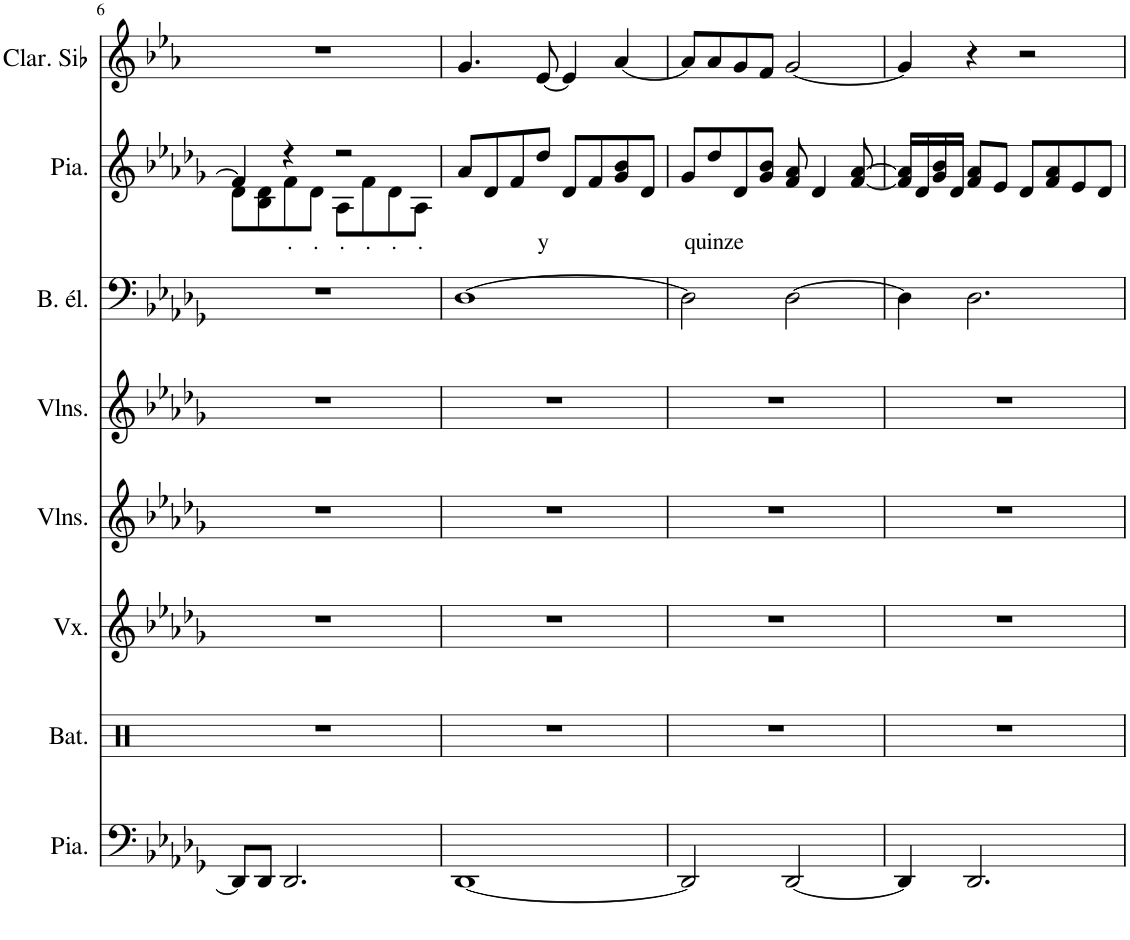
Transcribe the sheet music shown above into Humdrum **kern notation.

**kern	**kern	**kern	**kern	**kern	**kern	**kern	**text	**kern
*part8	*part7	*part6	*part5	*part4	*part3	*part2	*part2	*part1
*staff8	*staff7	*staff6	*staff5	*staff4	*staff3	*staff2	*staff2	*staff1
*I"Piano	*I"Batterie	*I"Voix	*I"Violons	*I"Violons	*I"Basse électrique à 5 cordes	*I"Piano	*	*I"Clarinette en Sib
*I'Pia.	*I'Bat.	*I'Vx.	*I'Vlns.	*I'Vlns.	*I'B. él.	*I'Pia.	*	*I'Clar. Sib
!!LO:PB:g=z
*clefF4	*clefX	*clefG2	*clefG2	*clefG2	*clefF4	*clefG2	*	*clefG2
*	*	*	*	*	*Trd7c12	*	*	*Trd1c2
*k[b-e-a-d-g-]	*k[]	*k[b-e-a-d-g-]	*k[b-e-a-d-g-]	*k[b-e-a-d-g-]	*k[b-e-a-d-g-]	*k[b-e-a-d-g-]	*	*k[b-e-a-]
*M4/4	*M4/4	*M4/4	*M4/4	*M4/4	*M4/4	*M4/4	*	*M4/4
=6	=6	=6	=6	=6	=6	=6	=6	=6
*	*	*	*	*	*	*^	*	*
8DD-/L]	1r	1r	1r	1r	1r	4f/]	8d-\L	.	1r
8DD-/J	.	.	.	.	.	.	8B-\ 8d-\	.	.
!	!	!	!	!	!	!	!	!LO:LY:b	!
2.DD-/	.	.	.	.	.	4r	8f\	.	.
!	!	!	!	!	!	!	!	!LO:LY:b	!
.	.	.	.	.	.	.	8d-\J	.	.
!	!	!	!	!	!	!	!	!LO:LY:b	!
.	.	.	.	.	.	2r	8A-\L	.	.
!	!	!	!	!	!	!	!	!LO:LY:b	!
.	.	.	.	.	.	.	8f\	.	.
!	!	!	!	!	!	!	!	!LO:LY:b	!
.	.	.	.	.	.	.	8d-\	.	.
!	!	!	!	!	!	!	!	!LO:LY:b	!
.	.	.	.	.	.	.	8A-\J	.	.
*	*	*	*	*	*	*v	*v	*	*
=7	=7	=7	=7	=7	=7	=7	=7	=7
[1DD-	1r	1r	1r	1r	[1D-	8a-/L	.	4.g/
.	.	.	.	.	.	8d-/	.	.
.	.	.	.	.	.	8f/	.	.
!	!	!	!	!	!	!	!LO:LY:b	!
.	.	.	.	.	.	8dd-/J	y	[8e-/
.	.	.	.	.	.	8d-/L	.	4e-/]
.	.	.	.	.	.	8f/	.	.
.	.	.	.	.	.	8g-/ 8b-/	.	[4a-/
.	.	.	.	.	.	8d-/J	.	.
=8	=8	=8	=8	=8	=8	=8	=8	=8
2DD-/]	1r	1r	1r	1r	2D-\]	8g-/L	.	8a-/L]
!	!	!	!	!	!	!	!LO:LY:b	!
.	.	.	.	.	.	8dd-/	quinze	8a-/
.	.	.	.	.	.	8d-/	.	8g/
.	.	.	.	.	.	8g-/ 8b-/J	.	8f/J
[2DD-/	.	.	.	.	[2D-\	8f/ 8a-/	.	[2g/
.	.	.	.	.	.	4d-/	.	.
.	.	.	.	.	.	[8f/ [8a-/	.	.
=9	=9	=9	=9	=9	=9	=9	=9	=9
4DD-/]	1r	1r	1r	1r	4D-\]	16f/] 16a-/]LL	.	4g/]
.	.	.	.	.	.	16d-/	.	.
.	.	.	.	.	.	16g-/ 16b-/	.	.
.	.	.	.	.	.	16d-/JJ	.	.
2.DD-/	.	.	.	.	2.D-\	8f/ 8a-/L	.	4r
.	.	.	.	.	.	8e-/J	.	.
.	.	.	.	.	.	8d-/L	.	2r
.	.	.	.	.	.	8f/ 8a-/	.	.
.	.	.	.	.	.	8e-/	.	.
.	.	.	.	.	.	8d-/J	.	.
=	=	=	=	=	=	=	=	=
*-	*-	*-	*-	*-	*-	*-	*-	*-
